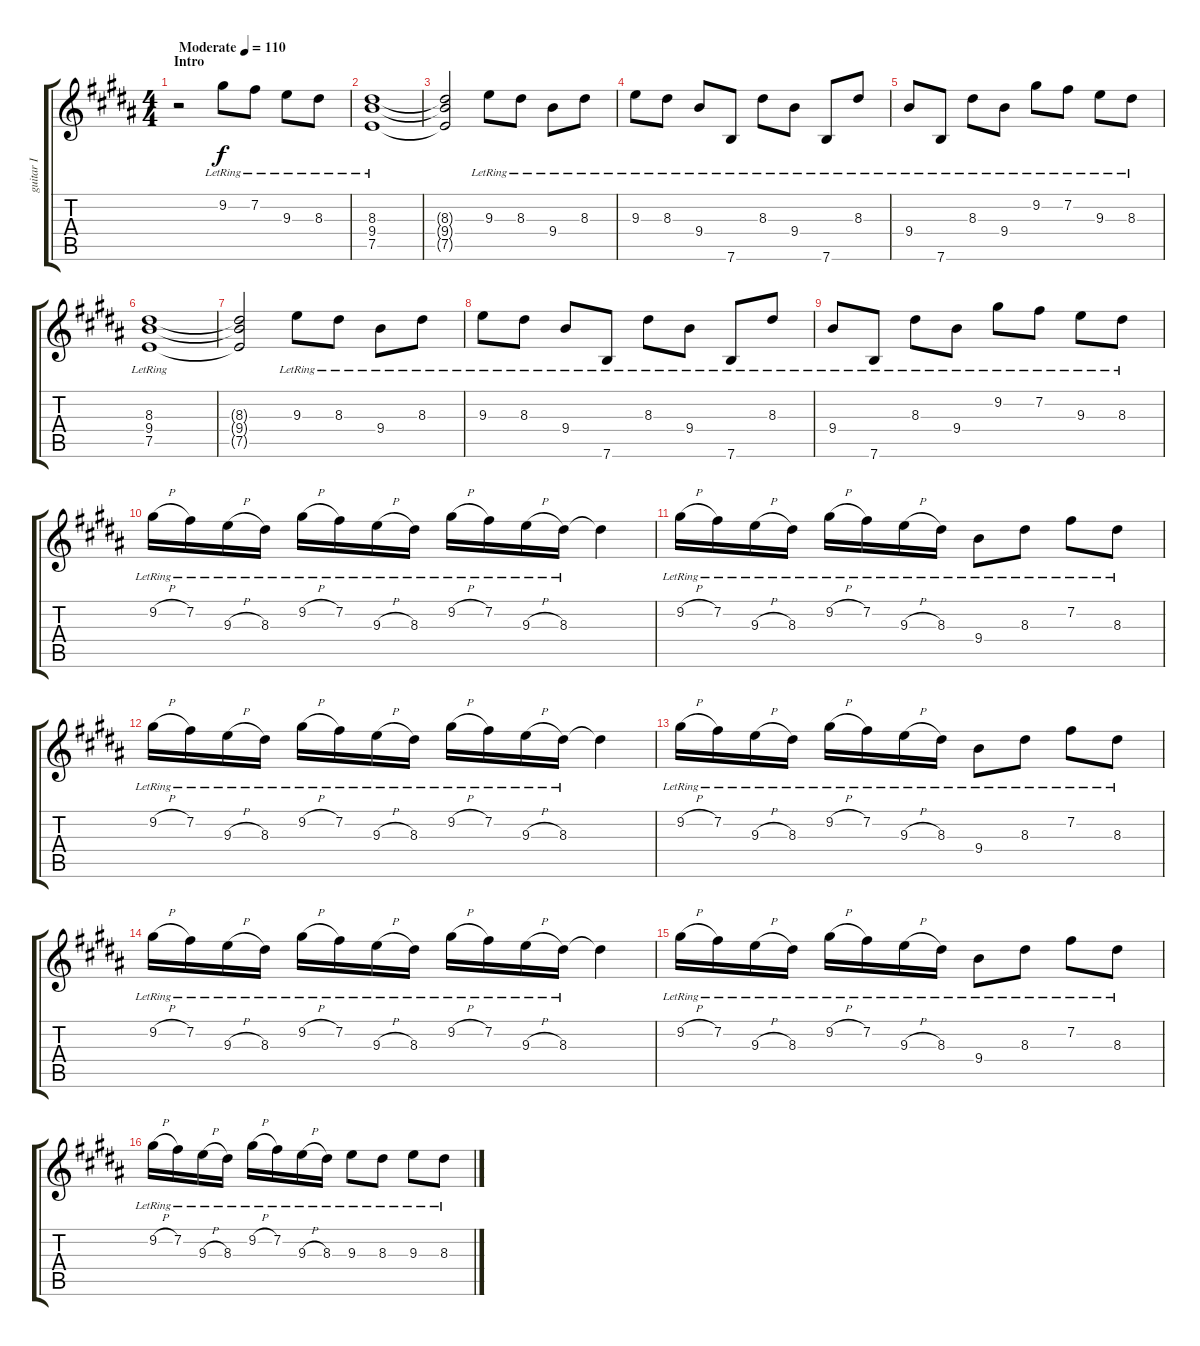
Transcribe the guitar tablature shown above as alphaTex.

\track ("guitar I" "guitar I") {instrument electricguitarclean}
\staff {score tabs}
\tuning (E4 B3 G3 D3 A2 E2) {hide}
\ts (4 4)
\section ("" "Intro")
\tempo (110 "Moderate")
\clef g2
\ks b
r.2{dy f instrument electricguitarclean} 9.2{lr}.8 7.2{lr}.8 9.3{lr}.8 8.3{lr}.8 |
(8.3{lr} 9.4{lr} 7.5{lr}).1 |
(8.3{t} 9.4{t} 7.5{t}).2 9.3{lr}.8 8.3{lr}.8 9.4{lr}.8 8.3{lr}.8 |
9.3{lr}.8 8.3{lr}.8 9.4{lr}.8 7.6{lr}.8 8.3{lr}.8 9.4{lr}.8 7.6{lr}.8 8.3{lr}.8 |
9.4{lr}.8 7.6{lr}.8 8.3{lr}.8 9.4{lr}.8 9.2{lr}.8 7.2{lr}.8 9.3{lr}.8 8.3{lr}.8 |
(8.3{lr} 9.4{lr} 7.5{lr}).1 |
(8.3{t} 9.4{t} 7.5{t}).2 9.3{lr}.8 8.3{lr}.8 9.4{lr}.8 8.3{lr}.8 |
9.3{lr}.8 8.3{lr}.8 9.4{lr}.8 7.6{lr}.8 8.3{lr}.8 9.4{lr}.8 7.6{lr}.8 8.3{lr}.8 |
9.4{lr}.8 7.6{lr}.8 8.3{lr}.8 9.4{lr}.8 9.2{lr}.8 7.2{lr}.8 9.3{lr}.8 8.3{lr}.8 |
9.2{h lr}.16 7.2{lr}.16 9.3{h lr}.16 8.3{lr}.16 9.2{h lr}.16 7.2{lr}.16 9.3{h lr}.16 8.3{lr}.16 9.2{h lr}.16 7.2{lr}.16 9.3{h lr}.16 8.3{lr}.16 8.3{t}.4 |
9.2{h lr}.16 7.2{lr}.16 9.3{h lr}.16 8.3{lr}.16 9.2{h lr}.16 7.2{lr}.16 9.3{h lr}.16 8.3{lr}.16 9.4{lr}.8 8.3{lr}.8 7.2{lr}.8 8.3{lr}.8 |
9.2{h lr}.16 7.2{lr}.16 9.3{h lr}.16 8.3{lr}.16 9.2{h lr}.16 7.2{lr}.16 9.3{h lr}.16 8.3{lr}.16 9.2{h lr}.16 7.2{lr}.16 9.3{h lr}.16 8.3{lr}.16 8.3{t}.4 |
9.2{h lr}.16 7.2{lr}.16 9.3{h lr}.16 8.3{lr}.16 9.2{h lr}.16 7.2{lr}.16 9.3{h lr}.16 8.3{lr}.16 9.4{lr}.8 8.3{lr}.8 7.2{lr}.8 8.3{lr}.8 |
9.2{h lr}.16 7.2{lr}.16 9.3{h lr}.16 8.3{lr}.16 9.2{h lr}.16 7.2{lr}.16 9.3{h lr}.16 8.3{lr}.16 9.2{h lr}.16 7.2{lr}.16 9.3{h lr}.16 8.3{lr}.16 8.3{t}.4 |
9.2{h lr}.16 7.2{lr}.16 9.3{h lr}.16 8.3{lr}.16 9.2{h lr}.16 7.2{lr}.16 9.3{h lr}.16 8.3{lr}.16 9.4{lr}.8 8.3{lr}.8 7.2{lr}.8 8.3{lr}.8 |
9.2{h lr}.16 7.2{lr}.16 9.3{h lr}.16 8.3{lr}.16 9.2{h lr}.16 7.2{lr}.16 9.3{h lr}.16 8.3{lr}.16 9.3{lr}.8 8.3{lr}.8 9.3{lr}.8 8.3{lr}.8
